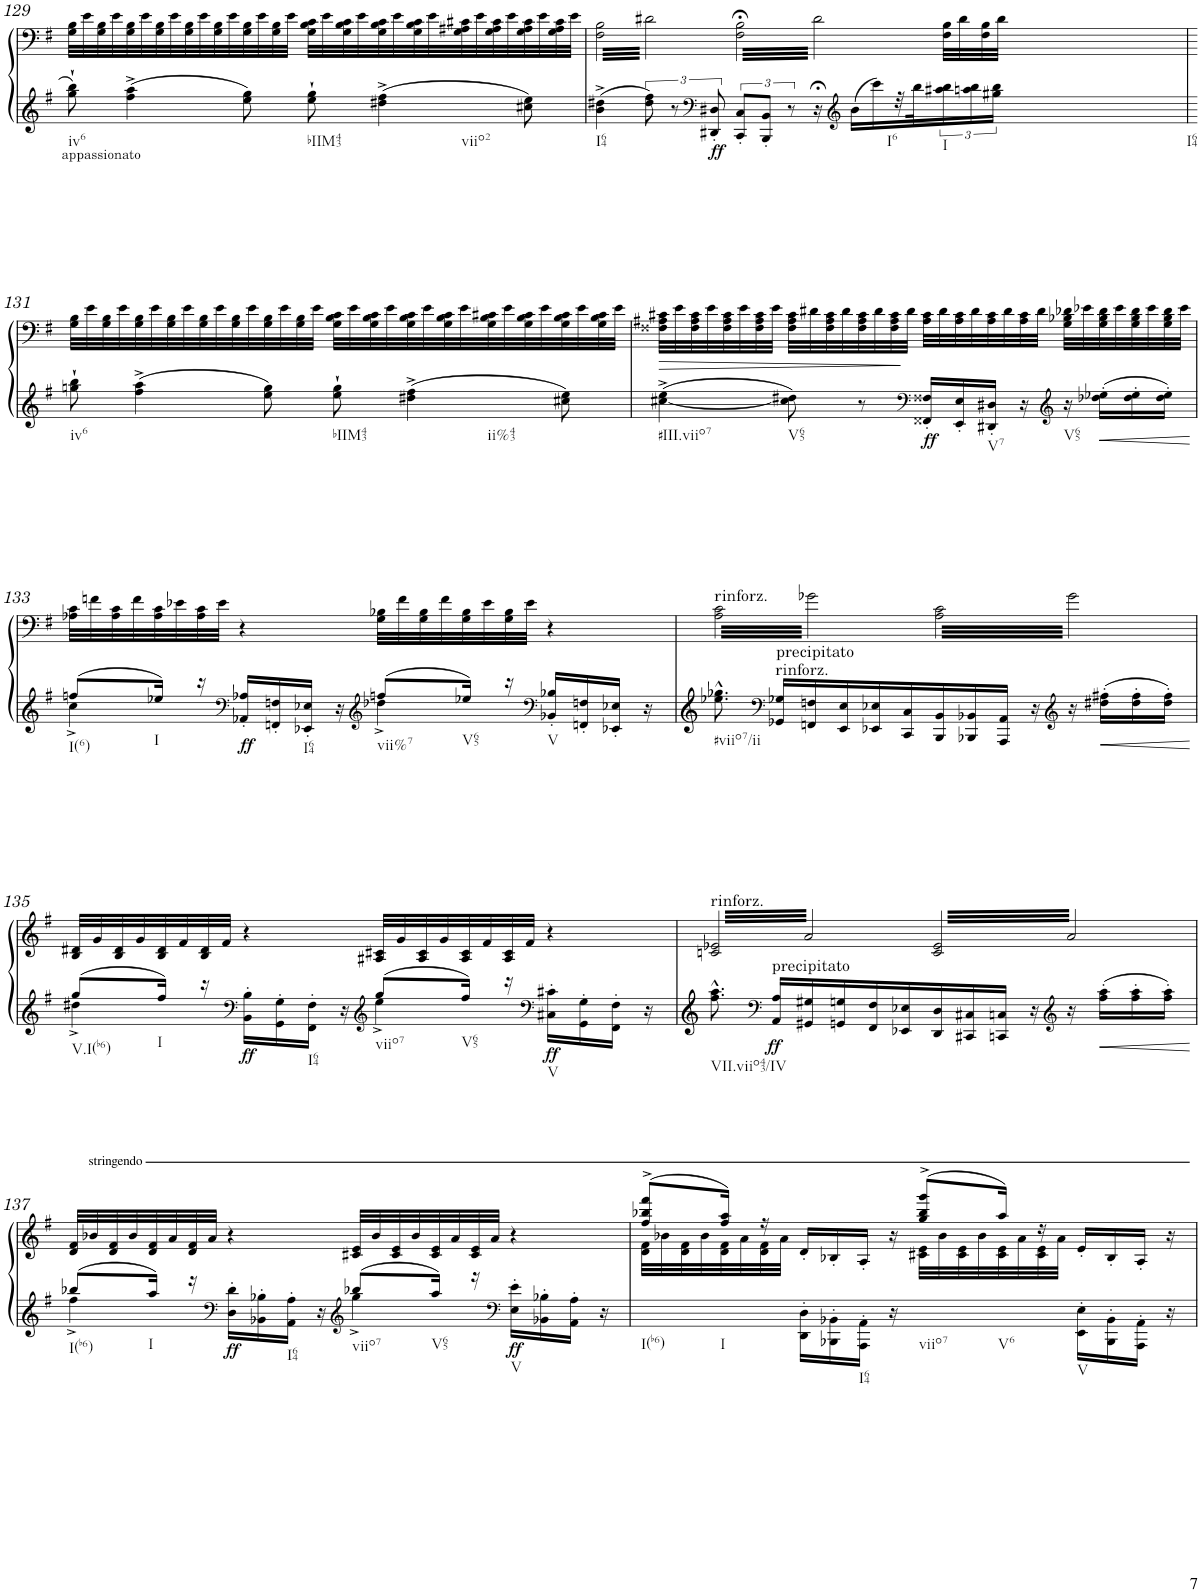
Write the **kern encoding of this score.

**kern	**kern	**dynam
*part1	*part1	*part1
*staff2	*staff1	*staff1/2
*I"Piano	*	*
*I'Pno.	*	*
!!LO:PB:g=z
*clefG2	*clefF4	*
*k[f#]	*k[f#]	*
*M4/4	*M4/4	*
*met(c)	*met(c)	*
=129	=129	=129
!LO:TX:b:t=appassionato	!	!
8gg\` 8bb\`	32G\ 32B\LLL	.
.	32e\	.
.	32G\ 32B\	.
.	32e\	.
4ff#\^ 4aa\^	32G\ 32B\	.
.	32e\	.
.	32G\ 32B\	.
.	32e\	.
.	32G\ 32B\	.
.	32e\	.
.	32G\ 32B\	.
.	32e\	.
8ee\ 8gg\	32G\ 32B\	.
.	32e\	.
.	32G\ 32B\	.
.	32e\JJJ	.
8ee\` 8gg\`	32G\ 32B\ 32c\LLL	.
.	32e\	.
.	32G\ 32B\ 32c\	.
.	32e\	.
4dd#X\^ 4ff#\^	32G\ 32B\ 32c\	.
.	32e\	.
.	32G\ 32B\ 32c\	.
.	32e\	.
.	32G\ 32A#X\ 32c#X\	.
.	32e\	.
.	32G\ 32A#\ 32c#\	.
.	32e\	.
8cc#X\ 8ee\	32G\ 32A#\ 32c#\	.
.	32e\	.
.	32G\ 32A#\ 32c#\	.
.	32e\JJJ	.
=130	=130	=130
*	*tremolo	*
4b\^ 4dd#X\^	64F#\ 64B\LLLL	.
.	64d#X\	.
.	64F#\ 64B\	.
.	64d#X\	.
.	64F#\ 64B\	.
.	64d#X\	.
.	64F#\ 64B\	.
.	64d#X\	.
.	64F#\ 64B\	.
.	64d#X\	.
.	64F#\ 64B\	.
.	64d#X\	.
.	64F#\ 64B\	.
.	64d#X\	.
.	64F#\ 64B\	.
.	64d#X\	.
12dd#\ 12ff#\	64F#\ 64B\	.
.	64d#X\	.
.	64F#\ 64B\	.
.	64d#X\	.
.	64F#\ 64B\	.
.	64d#X\	.
12r	.	.
.	64F#\ 64B\	.
.	64d#X\	.
.	64F#\ 64B\	.
.	64d#X\	.
.	64F#\ 64B\	.
*clefF4	*	*
!	!	!LO:DY:b=2
12DD#X/' 12D#X/'	.	ff
.	64d#X\	.
.	64F#\ 64B\	.
.	64d#X\	.
.	64F#\ 64B\	.
.	64d#X\JJJJ	.
12CC/' 12C/'L	64F#\;< 64B\;<LLLL	.
.	64d#\	.
.	64F#\;< 64B\;<	.
.	64d#\	.
.	64F#\;< 64B\;<	.
.	64d#\	.
12BBB/' 12BB/'J	.	.
.	64F#\;< 64B\;<	.
.	64d#\	.
.	64F#\;< 64B\;<	.
.	64d#\	.
.	64F#\;< 64B\;<	.
12r	.	.
.	64d#\	.
.	64F#\;< 64B\;<	.
.	64d#\	.
.	64F#\;< 64B\;<	.
.	64d#\	.
16r;<	64F#\;< 64B\;<	.
.	64d#\	.
.	64F#\;< 64B\;<	.
.	64d#\	.
*clefG2	*	*
16b\LL	64F#\;< 64B\;<	.
.	64d#\	.
.	64F#\;< 64B\;<	.
.	64d#\	.
16ccc\	64F#\;< 64B\;<	.
.	64d#\	.
.	64F#\;< 64B\;<	.
.	64d#\	.
32r	64F#\;< 64B\;<	.
.	64d#\	.
32bb\J	64F#\;< 64B\;<	.
.	64d#\JJJJ	.
*	*Xtremolo	*
24aa#X\ 24bb\	32F#\ 32B\LLL	.
.	.	.
.	32d#\	.
24aan\ 24bb\	.	.
.	.	.
.	32F#\ 32B\	.
.	.	.
24gg#X\ 24bb\JJ	.	.
.	32d#\JJJ	.
.	.	.
!!LO:LB:g=z
=131	=131	=131
8ggn\` 8bb\`	32G\ 32B\LLL	.
.	.	.
.	32e\	.
.	.	.
.	32G\ 32B\	.
.	.	.
.	32e\	.
.	.	.
4ff#\^ 4aa\^	32G\ 32B\	.
.	32e\	.
.	32G\ 32B\	.
.	32e\	.
.	32G\ 32B\	.
.	32e\	.
.	32G\ 32B\	.
.	32e\	.
8ee\ 8gg\	32G\ 32B\	.
.	32e\	.
.	32G\ 32B\	.
.	32e\JJJ	.
8ee\` 8gg\`	32G\ 32B\ 32c\LLL	.
.	32e\	.
.	32G\ 32B\ 32c\	.
.	32e\	.
4dd#X\^ 4ff#\^	32G\ 32B\ 32c\	.
.	32e\	.
.	32G\ 32B\ 32c\	.
.	32e\	.
.	32G\ 32B\ 32c#X\	.
.	32e\	.
.	32G\ 32B\ 32c#\	.
.	32e\	.
8cc#X\ 8ee\	32G\ 32B\ 32c#\	.
.	32e\	.
.	32G\ 32B\ 32c#\	.
.	32e\JJJ	.
=132	=132	=132
!	!	!LO:HP:b
[4cc#X\^ 4ee\^	32F##X\ 32A#X\ 32c#X\LLL	>
.	32e\	.
.	32F##\ 32A#\ 32c#\	.
.	32e\	.
.	32F##\ 32A#\ 32c#\	.
.	32e\	.
.	32F##\ 32A#\ 32c#\	.
.	32e\JJJ	.
8cc#\] 8dd#X\	32F##\ 32A#\ 32c#\LLL	.
.	32d#X\	.
.	32F##\ 32A#\ 32c#\	.
.	32d#\	.
8r	32F##\ 32A#\ 32c#\	.
.	32d#\	.
.	32F##\ 32A#\ 32c#\	.
.	32d#\JJJ	]
*clefF4	*	*
!	!	!LO:DY:b=2
16FF##X/' 16F##X/'LL	32A#\ 32c#\LLL	ff
.	32d#\	.
16EE/' 16E/'	32A#\ 32c#\	.
.	32d#\	.
16DD#X/' 16D#X/'JJ	32A#\ 32c#\	.
.	32d#\	.
16r	32A#\ 32c#\	.
.	32d#\JJJ	.
*clefG2	*	*
16r	32G\ 32B-X\ 32d-X\LLL	.
.	32e-X\	.
16dd-X\' 16ee-X\'LL	32G\ 32B-\ 32d-\	.
.	32e-\	.
16dd-\' 16ee-\'	32G\ 32B-\ 32d-\	.
.	32e-\	.
16dd-\' 16ee-\'JJ	32G\ 32B-\ 32d-\	.
.	32e-\JJJ	.
!!LO:LB:g=z
=133	=133	=133
*^	*	*
8ffn/L	4cc^\	32A-X\ 32c\LLL	.
.	.	32fn\	.
.	.	32A-\ 32c\	.
.	.	32f\	.
16ee-X/Jk	.	32A-\ 32c\	.
.	.	32e-X\	.
16r	.	32A-\ 32c\	.
.	.	32e-\JJJ	.
*clefF4	*	*	*
!	!	!	!LO:DY:b=2
16AA-X/' 16A-X/'LL	4ryy	4r	ff
16FFn/' 16Fn/'	.	.	.
16EE-X/' 16E-X/'JJ	.	.	.
16r	.	.	.
*clefG2	*	*	*
8ffn/L	4dd-X^\	32G\ 32B-X\LLL	.
.	.	32f\	.
.	.	32G\ 32B-\	.
.	.	32f\	.
16ee-X/Jk	.	32G\ 32B-\	.
.	.	32e-\	.
16r	.	32G\ 32B-\	.
.	.	32e-\JJJ	.
*clefF4	*	*	*
16BB-X/' 16B-X/'LL	4ryy	4r	.
16FFn/' 16Fn/'	.	.	.
16EE-X/' 16E-X/'JJ	.	.	.
16r	.	.	.
*v	*v	*	*
=134	=134	=134
!	!LO:TX:a:t=rinforz.	!
*	*tremolo	*
8.ee-X\^^ 8.gg-X\^^	64A\ 64c\LLLL	.
.	64g-X\	.
.	64A\ 64c\	.
.	64g-X\	.
.	64A\ 64c\	.
.	64g-X\	.
.	64A\ 64c\	.
.	64g-X\	.
.	64A\ 64c\	.
.	64g-X\	.
.	64A\ 64c\	.
.	64g-X\	.
*clefF4	*	*
!LO:TX:a:t=rinforz.	!	!
!LO:TX:a:t=precipitato	!	!
16GG-X/ 16G-X/LL	64A\ 64c\	.
.	64g-X\	.
.	64A\ 64c\	.
.	64g-X\	.
16FFn/ 16Fn/	64A\ 64c\	.
.	64g-X\	.
.	64A\ 64c\	.
.	64g-X\	.
16EE/ 16E/	64A\ 64c\	.
.	64g-X\	.
.	64A\ 64c\	.
.	64g-X\	.
16EE-X/ 16E-X/	64A\ 64c\	.
.	64g-X\	.
.	64A\ 64c\	.
.	64g-X\	.
16CC/ 16C/	64A\ 64c\	.
.	64g-X\	.
.	64A\ 64c\	.
.	64g-X\JJJJ	.
16BBB/ 16BB/	64A\ 64c\LLLL	.
.	64g-\	.
.	64A\ 64c\	.
.	64g-\	.
16BBB-X/ 16BB-X/	64A\ 64c\	.
.	64g-\	.
.	64A\ 64c\	.
.	64g-\	.
16AAA/ 16AA/JJ	64A\ 64c\	.
.	64g-\	.
.	64A\ 64c\	.
.	64g-\	.
16r	64A\ 64c\	.
.	64g-\	.
.	64A\ 64c\	.
.	64g-\	.
*clefG2	*	*
16r	64A\ 64c\	.
.	64g-\	.
.	64A\ 64c\	.
.	64g-\	.
16dd#X\' 16ff#X\'LL	64A\ 64c\	.
.	64g-\	.
.	64A\ 64c\	.
.	64g-\	.
16dd#\' 16ff#\'	64A\ 64c\	.
.	64g-\	.
.	64A\ 64c\	.
.	64g-\	.
16dd#\' 16ff#\'JJ	64A\ 64c\	.
.	64g-\	.
.	64A\ 64c\	.
.	64g-\JJJJ	.
*	*Xtremolo	*
!!LO:LB:g=z
=135	=135	=135
*^	*	*
8gg/L	4dd#X^\	32B/ 32d#X/LLL	.
.	.	.	.
.	.	32g/	.
.	.	.	.
.	.	32B/ 32d#/	.
.	.	.	.
.	.	32g/	.
.	.	.	.
16ff#/Jk	.	32B/ 32d#/	.
.	.	.	.
.	.	32f#/	.
.	.	.	.
16r	.	32B/ 32d#/	.
.	.	.	.
.	.	32f#/JJJ	.
.	.	.	.
*clefF4	*	*	*
!	!	!	!LO:DY:b=2
16BB\' 16B\'LL	4ryy	4r	ff
16GG\' 16G\'	.	.	.
16FF#\' 16F#\'JJ	.	.	.
16r	.	.	.
*clefG2	*	*	*
8gg/L	4ee^\	32A#X/ 32c#X/LLL	.
.	.	32g/	.
.	.	32A#/ 32c#/	.
.	.	32g/	.
16ff#/Jk	.	32A#/ 32c#/	.
.	.	32f#/	.
16r	.	32A#/ 32c#/	.
.	.	32f#/JJJ	.
*clefF4	*	*	*
!	!	!	!LO:DY:b=2
16C#X\' 16c#X\'LL	4ryy	4r	ff
16GG\' 16G\'	.	.	.
16FF#\' 16F#\'JJ	.	.	.
16r	.	.	.
*v	*v	*	*
=136	=136	=136
!	!LO:TX:a:t=rinforz.	!
*	*tremolo	*
8.ff#\^^ 8.aa\^^	64cn/ 64e-X/LLLL	.
.	64a/	.
.	64cn/ 64e-X/	.
.	64a/	.
.	64cn/ 64e-X/	.
.	64a/	.
.	64cn/ 64e-X/	.
.	64a/	.
.	64cn/ 64e-X/	.
.	64a/	.
.	64cn/ 64e-X/	.
.	64a/	.
*clefF4	*	*
!LO:TX:a:t=precipitato	!	!
!	!	!LO:DY:b=2
16AA/ 16A/LL	64cn/ 64e-X/	ff
.	64a/	.
.	64cn/ 64e-X/	.
.	64a/	.
16GG#X/ 16G#X/	64cn/ 64e-X/	.
.	64a/	.
.	64cn/ 64e-X/	.
.	64a/	.
16GGn/ 16Gn/	64cn/ 64e-X/	.
.	64a/	.
.	64cn/ 64e-X/	.
.	64a/	.
16FF#/ 16F#/	64cn/ 64e-X/	.
.	64a/	.
.	64cn/ 64e-X/	.
.	64a/	.
16EE-X/ 16E-X/	64cn/ 64e-X/	.
.	64a/	.
.	64cn/ 64e-X/	.
.	64a/JJJJ	.
16DD/ 16D/	64c/ 64e-/LLLL	.
.	64a/	.
.	64c/ 64e-/	.
.	64a/	.
16CC#X/ 16C#X/	64c/ 64e-/	.
.	64a/	.
.	64c/ 64e-/	.
.	64a/	.
16CCn/ 16Cn/JJ	64c/ 64e-/	.
.	64a/	.
.	64c/ 64e-/	.
.	64a/	.
16r	64c/ 64e-/	.
.	64a/	.
.	64c/ 64e-/	.
.	64a/	.
*clefG2	*	*
16r	64c/ 64e-/	.
.	64a/	.
.	64c/ 64e-/	.
.	64a/	.
16ff#\' 16aa\'LL	64c/ 64e-/	.
.	64a/	.
.	64c/ 64e-/	.
.	64a/	.
16ff#\' 16aa\'	64c/ 64e-/	.
.	64a/	.
.	64c/ 64e-/	.
.	64a/	.
16ff#\' 16aa\'JJ	64c/ 64e-/	.
.	64a/	.
.	64c/ 64e-/	.
.	64a/JJJJ	.
*	*Xtremolo	*
!!LO:LB:g=z
=137	=137	=137
*^	*	*
8bb-X/L	4ff#^\	32d/ 32f#/LLL	.
.	.	.	.
!	!	!LO:TX:a:t=stringendo	!
.	.	32b-X/	.
.	.	.	.
.	.	32d/ 32f#/	.
.	.	.	.
.	.	32b-/	.
.	.	.	.
16aa/Jk	.	32d/ 32f#/	.
.	.	.	.
.	.	32a/	.
.	.	.	.
16r	.	32d/ 32f#/	.
.	.	.	.
.	.	32a/JJJ	.
.	.	.	.
*clefF4	*	*	*
!	!	!	!LO:DY:b=2
16D\' 16d\'LL	4ryy	4r	ff
16BB-X\' 16B-X\'	.	.	.
16AA\' 16A\'JJ	.	.	.
16r	.	.	.
*clefG2	*	*	*
8bb-X/L	4gg^\	32c#X/ 32e/LLL	.
.	.	32b-/	.
.	.	32c#/ 32e/	.
.	.	32b-/	.
16aa/Jk	.	32c#/ 32e/	.
.	.	32a/	.
16r	.	32c#/ 32e/	.
.	.	32a/JJJ	.
*clefF4	*	*	*
!	!	!	!LO:DY:b=2
16E\' 16e\'LL	4ryy	4r	ff
16BB-X\' 16B-X\'	.	.	.
16AA\' 16A\'JJ	.	.	.
16r	.	.	.
*v	*v	*	*
=138	=138	=138
*	*^	*
4ryy	(8ff#/^ 8bb-X/^ 8fff#/^L	32d\ 32f#\LLL	.
.	.	32b-X\	.
.	.	32d\ 32f#\	.
.	.	32b-\	.
.	16ff#/ 16aa/Jk)	32d\ 32f#\	.
.	.	32a\	.
.	16r	32d\ 32f#\	.
.	.	32a\JJJ	.
16DD\' 16D\'LL	16d'/LL	4ryy	.
16BBB-X\' 16BB-X\'	16B-X'/	.	.
16AAA\' 16AA\'JJ	16A'/JJ	.	.
16r	16r	.	.
4ryy	(8gg/^ 8bb-/^ 8ggg/^L	32c#X\ 32e\LLL	.
.	.	32b-\	.
.	.	32c#\ 32e\	.
.	.	32b-\	.
.	16aa/Jk)	32c#\ 32e\	.
.	.	32a\	.
.	16r	32c#\ 32e\	.
.	.	32a\JJJ	.
16EE\' 16E\'LL	16e'/LL	4ryy	.
16BBB-\' 16BB-\'	16B-'/	.	.
16AAA\' 16AA\'JJ	16A'/JJ	.	.
16r	16r	.	.
*	*v	*v	*
=	=	=
*-	*-	*-
